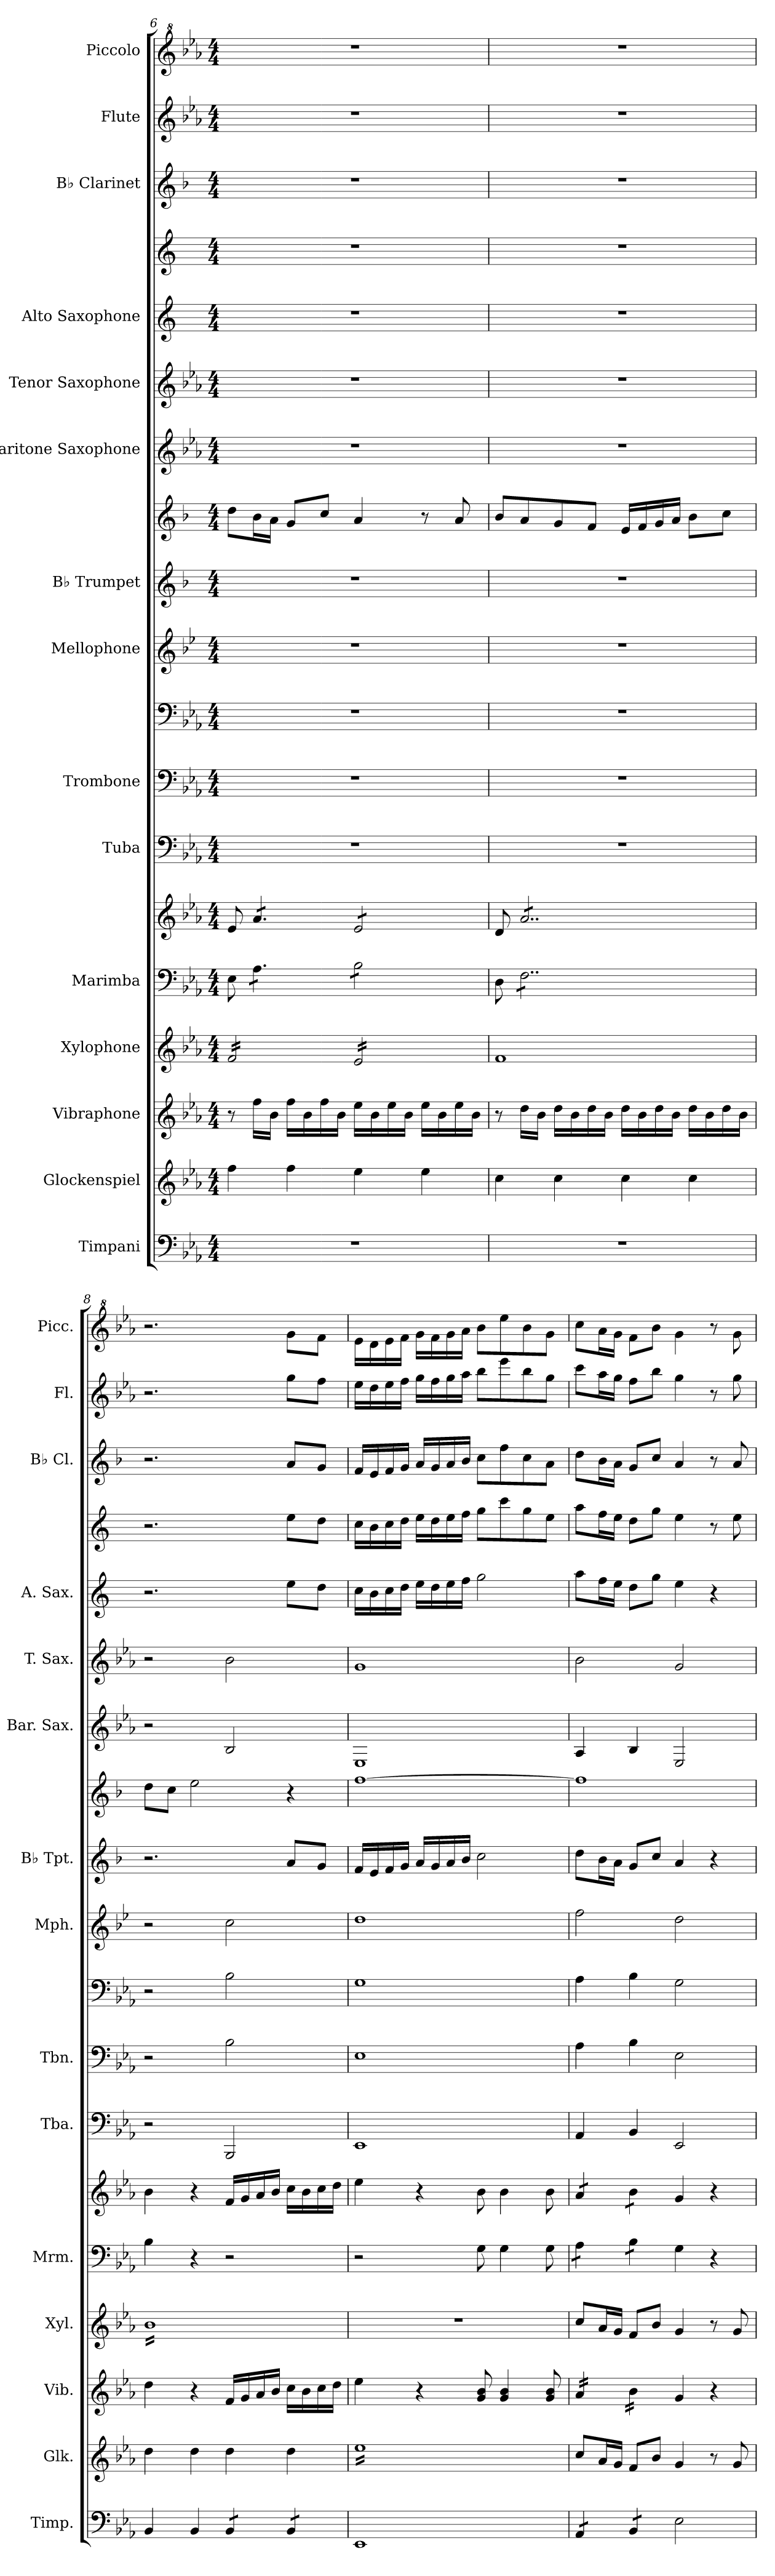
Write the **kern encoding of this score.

**kern	**kern	**kern	**kern	**kern	**kern	**kern	**kern	**kern	**kern	**kern	**kern	**kern	**kern	**kern	**kern	**kern	**kern	**kern
*part15	*part14	*part13	*part12	*part11	*part11	*part10	*part9	*part9	*part8	*part7	*part7	*part6	*part5	*part4	*part4	*part3	*part2	*part1
*staff19	*staff18	*staff17	*staff16	*staff15	*staff14	*staff13	*staff12	*staff11	*staff10	*staff9	*staff8	*staff7	*staff6	*staff5	*staff4	*staff3	*staff2	*staff1
*I"Timpani	*I"Glockenspiel	*I"Vibraphone	*I"Xylophone	*I"Marimba	*	*I"Tuba	*I"Trombone	*	*I"Mellophone	*I"B♭ Trumpet	*	*I"Baritone Saxophone	*I"Tenor Saxophone	*I"Alto Saxophone	*	*I"B♭ Clarinet	*I"Flute	*I"Piccolo
*I'Timp.	*I'Glk.	*I'Vib.	*I'Xyl.	*I'Mrm.	*	*I'Tba.	*I'Tbn.	*	*I'Mph.	*I'B♭ Tpt.	*	*I'Bar. Sax.	*I'T. Sax.	*I'A. Sax.	*	*I'B♭ Cl.	*I'Fl.	*I'Picc.
*clefF4	*clefG2	*clefG2	*clefG2	*clefF4	*clefG2	*clefF4	*clefF4	*clefF4	*clefG2	*clefG2	*clefG2	*clefG2	*clefG2	*clefG2	*clefG2	*clefG2	*clefG2	*clefG^2
*	*ITrd-14c-24	*	*ITrd-7c-12	*	*	*	*	*	*ITrd4c7	*ITrd1c2	*ITrd1c2	*ITrd12c21	*ITrd8c14	*ITrd5c9	*ITrd5c9	*ITrd1c2	*	*ITrd-7c-12
*k[b-e-a-]	*k[b-e-a-]	*k[b-e-a-]	*k[b-e-a-]	*k[b-e-a-]	*k[b-e-a-]	*k[b-e-a-]	*k[b-e-a-]	*k[b-e-a-]	*k[b-e-a-]	*k[b-e-a-]	*k[b-e-a-]	*k[b-e-a-]	*k[b-e-a-]	*k[b-e-a-]	*k[b-e-a-]	*k[b-e-a-]	*k[b-e-a-]	*k[b-e-a-]
*M4/4	*M4/4	*M4/4	*M4/4	*M4/4	*M4/4	*M4/4	*M4/4	*M4/4	*M4/4	*M4/4	*M4/4	*M4/4	*M4/4	*M4/4	*M4/4	*M4/4	*M4/4	*M4/4
=6	=6	=6	=6	=6	=6	=6	=6	=6	=6	=6	=6	=6	=6	=6	=6	=6	=6	=6
*	*	*	*tremolo	*	*	*	*	*	*	*	*	*	*	*	*	*	*	*
1r	4ffff\	8r	16ff/LL	8E-\	8e-/	1r	1r	1r	1r	1r	8cc\L	1r	1r	1r	1r	1r	1r	1r
.	.	.	16ff/	.	.	.	.	.	.	.	.	.	.	.	.	.	.	.
*	*	*	*	*tremolo	*	*	*	*	*	*	*	*	*	*	*	*	*	*
*	*	*	*	*	*tremolo	*	*	*	*	*	*	*	*	*	*	*	*	*
.	.	16ff\LL	16ff/	8A-\L	8a-/L	.	.	.	.	.	16a-\L	.	.	.	.	.	.	.
.	.	16b-\JJ	16ff/	.	.	.	.	.	.	.	16g\JJ	.	.	.	.	.	.	.
.	4ffff\	16ff\LL	16ff/	8A-\	8a-/	.	.	.	.	.	8f/L	.	.	.	.	.	.	.
.	.	16b-\	16ff/	.	.	.	.	.	.	.	.	.	.	.	.	.	.	.
.	.	16ff\	16ff/	8A-\J	8a-/J	.	.	.	.	.	8b-/J	.	.	.	.	.	.	.
.	.	16b-\JJ	16ff/JJ	.	.	.	.	.	.	.	.	.	.	.	.	.	.	.
.	4eeee-\	16ee-\LL	16ee-/LL	8B-\L	8e-/L	.	.	.	.	.	4g/	.	.	.	.	.	.	.
.	.	16b-\	16ee-/	.	.	.	.	.	.	.	.	.	.	.	.	.	.	.
.	.	16ee-\	16ee-/	8B-\	8e-/	.	.	.	.	.	.	.	.	.	.	.	.	.
.	.	16b-\JJ	16ee-/	.	.	.	.	.	.	.	.	.	.	.	.	.	.	.
.	4eeee-\	16ee-\LL	16ee-/	8B-\	8e-/	.	.	.	.	.	8r	.	.	.	.	.	.	.
.	.	16b-\	16ee-/	.	.	.	.	.	.	.	.	.	.	.	.	.	.	.
.	.	16ee-\	16ee-/	8B-\J	8e-/J	.	.	.	.	.	8g/	.	.	.	.	.	.	.
*	*	*	*	*	*Xtremolo	*	*	*	*	*	*	*	*	*	*	*	*	*
*	*	*	*	*Xtremolo	*	*	*	*	*	*	*	*	*	*	*	*	*	*
.	.	16b-\JJ	16ee-/JJ	.	.	.	.	.	.	.	.	.	.	.	.	.	.	.
*	*	*	*Xtremolo	*	*	*	*	*	*	*	*	*	*	*	*	*	*	*
!!LO:PB:g=z
=7	=7	=7	=7	=7	=7	=7	=7	=7	=7	=7	=7	=7	=7	=7	=7	=7	=7	=7
1r	4cccc\	8r	1ff	8D\	8d/	1r	1r	1r	1r	1r	8a-/L	1r	1r	1r	1r	1r	1r	1r
*	*	*	*	*tremolo	*	*	*	*	*	*	*	*	*	*	*	*	*	*
*	*	*	*	*	*tremolo	*	*	*	*	*	*	*	*	*	*	*	*	*
.	.	16dd\LL	.	8F\L	8a-/L	.	.	.	.	.	8g/	.	.	.	.	.	.	.
.	.	16b-\JJ	.	.	.	.	.	.	.	.	.	.	.	.	.	.	.	.
.	4cccc\	16dd\LL	.	8F\	8a-/	.	.	.	.	.	8f/	.	.	.	.	.	.	.
.	.	16b-\	.	.	.	.	.	.	.	.	.	.	.	.	.	.	.	.
.	.	16dd\	.	8F\	8a-/	.	.	.	.	.	8e-/J	.	.	.	.	.	.	.
.	.	16b-\JJ	.	.	.	.	.	.	.	.	.	.	.	.	.	.	.	.
.	4cccc\	16dd\LL	.	8F\	8a-/	.	.	.	.	.	16d/LL	.	.	.	.	.	.	.
.	.	16b-\	.	.	.	.	.	.	.	.	16e-/	.	.	.	.	.	.	.
.	.	16dd\	.	8F\	8a-/	.	.	.	.	.	16f/	.	.	.	.	.	.	.
.	.	16b-\JJ	.	.	.	.	.	.	.	.	16g/JJ	.	.	.	.	.	.	.
.	4cccc\	16dd\LL	.	8F\	8a-/	.	.	.	.	.	8a-\L	.	.	.	.	.	.	.
.	.	16b-\	.	.	.	.	.	.	.	.	.	.	.	.	.	.	.	.
.	.	16dd\	.	8F\J	8a-/J	.	.	.	.	.	8b-\J	.	.	.	.	.	.	.
*	*	*	*	*	*Xtremolo	*	*	*	*	*	*	*	*	*	*	*	*	*
*	*	*	*	*Xtremolo	*	*	*	*	*	*	*	*	*	*	*	*	*	*
.	.	16b-\JJ	.	.	.	.	.	.	.	.	.	.	.	.	.	.	.	.
=8	=8	=8	=8	=8	=8	=8	=8	=8	=8	=8	=8	=8	=8	=8	=8	=8	=8	=8
*	*	*	*tremolo	*	*	*	*	*	*	*	*	*	*	*	*	*	*	*
4BB-/	4dddd\	4dd\	16bb-LL	4B-\	4b-\	2r	2r	2r	2r	2.r	8cc\L	2r	2r	2.r	2.r	2.r	2.r	2.r
.	.	.	16bb-	.	.	.	.	.	.	.	.	.	.	.	.	.	.	.
.	.	.	16bb-	.	.	.	.	.	.	.	8b-\J	.	.	.	.	.	.	.
.	.	.	16bb-	.	.	.	.	.	.	.	.	.	.	.	.	.	.	.
4BB-/	4dddd\	4r	16bb-	4r	4r	.	.	.	.	.	2dd\	.	.	.	.	.	.	.
.	.	.	16bb-	.	.	.	.	.	.	.	.	.	.	.	.	.	.	.
.	.	.	16bb-	.	.	.	.	.	.	.	.	.	.	.	.	.	.	.
.	.	.	16bb-	.	.	.	.	.	.	.	.	.	.	.	.	.	.	.
*tremolo	*	*	*	*	*	*	*	*	*	*	*	*	*	*	*	*	*	*
8BB-/L	4dddd\	16f/LL	16bb-	2r	16f/LL	2BBB-/	2B-\	2B-\	2f\	.	.	2BB-/	2B-\	.	.	.	.	.
.	.	16g/	16bb-	.	16g/	.	.	.	.	.	.	.	.	.	.	.	.	.
8BB-/J	.	16a-/	16bb-	.	16a-/	.	.	.	.	.	.	.	.	.	.	.	.	.
.	.	16b-/JJ	16bb-	.	16b-/JJ	.	.	.	.	.	.	.	.	.	.	.	.	.
8BB-/L	4dddd\	16cc\LL	16bb-	.	16cc\LL	.	.	.	.	8g/L	4r	.	.	8g\L	8g\L	8g/L	8gg\L	8ggg\L
.	.	16b-\	16bb-	.	16b-\	.	.	.	.	.	.	.	.	.	.	.	.	.
8BB-/J	.	16cc\	16bb-	.	16cc\	.	.	.	.	8f/J	.	.	.	8f\J	8f\J	8f/J	8ff\J	8fff\J
*Xtremolo	*	*	*	*	*	*	*	*	*	*	*	*	*	*	*	*	*	*
.	.	16dd\JJ	16bb-JJ	.	16dd\JJ	.	.	.	.	.	.	.	.	.	.	.	.	.
*	*	*	*Xtremolo	*	*	*	*	*	*	*	*	*	*	*	*	*	*	*
=9	=9	=9	=9	=9	=9	=9	=9	=9	=9	=9	=9	=9	=9	=9	=9	=9	=9	=9
*	*tremolo	*	*	*	*	*	*	*	*	*	*	*	*	*	*	*	*	*
1EE-	16eeee-LL	4ee-\	1r	2r	4ee-\	1EE-	1E-	1G	1g	16e-/LL	[1ee-	1EE-	1G	16e-\LL	16e-\LL	16e-/LL	16ee-\LL	16eee-\LL
.	16eeee-	.	.	.	.	.	.	.	.	16d/	.	.	.	16d\	16d\	16d/	16dd\	16ddd\
.	16eeee-	.	.	.	.	.	.	.	.	16e-/	.	.	.	16e-\	16e-\	16e-/	16ee-\	16eee-\
.	16eeee-	.	.	.	.	.	.	.	.	16f/JJ	.	.	.	16f\JJ	16f\JJ	16f/JJ	16ff\JJ	16fff\JJ
.	16eeee-	4r	.	.	4r	.	.	.	.	16g/LL	.	.	.	16g\LL	16g\LL	16g/LL	16gg\LL	16ggg\LL
.	16eeee-	.	.	.	.	.	.	.	.	16f/	.	.	.	16f\	16f\	16f/	16ff\	16fff\
.	16eeee-	.	.	.	.	.	.	.	.	16g/	.	.	.	16g\	16g\	16g/	16gg\	16ggg\
.	16eeee-	.	.	.	.	.	.	.	.	16a-/JJ	.	.	.	16a-\JJ	16a-\JJ	16a-/JJ	16aa-\JJ	16aaa-\JJ
.	16eeee-	8g/ 8b-/	.	8G\	8b-\	.	.	.	.	2b-\	.	.	.	2b-\	8b-\L	8b-\L	8bb-\L	8bbb-\L
.	16eeee-	.	.	.	.	.	.	.	.	.	.	.	.	.	.	.	.	.
.	16eeee-	4g/ 4b-/	.	4G\	4b-\	.	.	.	.	.	.	.	.	.	8ee-\	8ee-\	8eee-\	8eeee-\
.	16eeee-	.	.	.	.	.	.	.	.	.	.	.	.	.	.	.	.	.
.	16eeee-	.	.	.	.	.	.	.	.	.	.	.	.	.	8b-\	8b-\	8bb-\	8bbb-\
.	16eeee-	.	.	.	.	.	.	.	.	.	.	.	.	.	.	.	.	.
.	16eeee-	8g/ 8b-/	.	8G\	8b-\	.	.	.	.	.	.	.	.	.	8g\J	8g\J	8gg\J	8ggg\J
.	16eeee-JJ	.	.	.	.	.	.	.	.	.	.	.	.	.	.	.	.	.
*	*Xtremolo	*	*	*	*	*	*	*	*	*	*	*	*	*	*	*	*	*
!!LO:PB:g=z
=10	=10	=10	=10	=10	=10	=10	=10	=10	=10	=10	=10	=10	=10	=10	=10	=10	=10	=10
*tremolo	*	*	*	*	*	*	*	*	*	*	*	*	*	*	*	*	*	*
*	*	*tremolo	*	*	*	*	*	*	*	*	*	*	*	*	*	*	*	*
*	*	*	*	*tremolo	*	*	*	*	*	*	*	*	*	*	*	*	*	*
*	*	*	*	*	*tremolo	*	*	*	*	*	*	*	*	*	*	*	*	*
8AA-/L	8cccc/L	16a-/LL	8ccc/L	8A-\L	8a-/L	4AA-/	4A-\	4A-\	2b-\	8cc\L	1ee-]	4AA-/	2B-\	8cc\L	8cc\L	8cc\L	8ccc\L	8cccc\L
.	.	16a-/	.	.	.	.	.	.	.	.	.	.	.	.	.	.	.	.
8AA-/J	16aaa-/L	16a-/	16aa-/L	8A-\J	8a-/J	.	.	.	.	16a-\L	.	.	.	16a-\L	16a-\L	16a-\L	16aa-\L	16aaa-\L
.	16ggg/JJ	16a-/JJ	16gg/JJ	.	.	.	.	.	.	16g\JJ	.	.	.	16g\JJ	16g\JJ	16g\JJ	16gg\JJ	16ggg\JJ
8BB-/L	8fff/L	16b-\LL	8ff/L	8B-\L	8b-\L	4BB-/	4B-\	4B-\	.	8f/L	.	4BB-/	.	8f\L	8f\L	8f/L	8ff\L	8fff\L
.	.	16b-\	.	.	.	.	.	.	.	.	.	.	.	.	.	.	.	.
8BB-/J	8bbb-/J	16b-\	8bb-/J	8B-\J	8b-\J	.	.	.	.	8b-/J	.	.	.	8b-\J	8b-\J	8b-/J	8bb-\J	8bbb-\J
*	*	*	*	*	*Xtremolo	*	*	*	*	*	*	*	*	*	*	*	*	*
*	*	*	*	*Xtremolo	*	*	*	*	*	*	*	*	*	*	*	*	*	*
*Xtremolo	*	*	*	*	*	*	*	*	*	*	*	*	*	*	*	*	*	*
.	.	16b-\JJ	.	.	.	.	.	.	.	.	.	.	.	.	.	.	.	.
*	*	*Xtremolo	*	*	*	*	*	*	*	*	*	*	*	*	*	*	*	*
2E-\	4ggg/	4g/	4gg/	4G\	4g/	2EE-/	2E-\	2G\	2g\	4g/	.	2EE-/	2G/	4g\	4g\	4g/	4gg\	4ggg\
.	8r	4r	8r	4r	4r	.	.	.	.	4r	.	.	.	4r	8r	8r	8r	8r
.	8ggg/	.	8gg/	.	.	.	.	.	.	.	.	.	.	.	8g\	8g/	8gg\	8ggg\
=	=	=	=	=	=	=	=	=	=	=	=	=	=	=	=	=	=	=
*-	*-	*-	*-	*-	*-	*-	*-	*-	*-	*-	*-	*-	*-	*-	*-	*-	*-	*-
